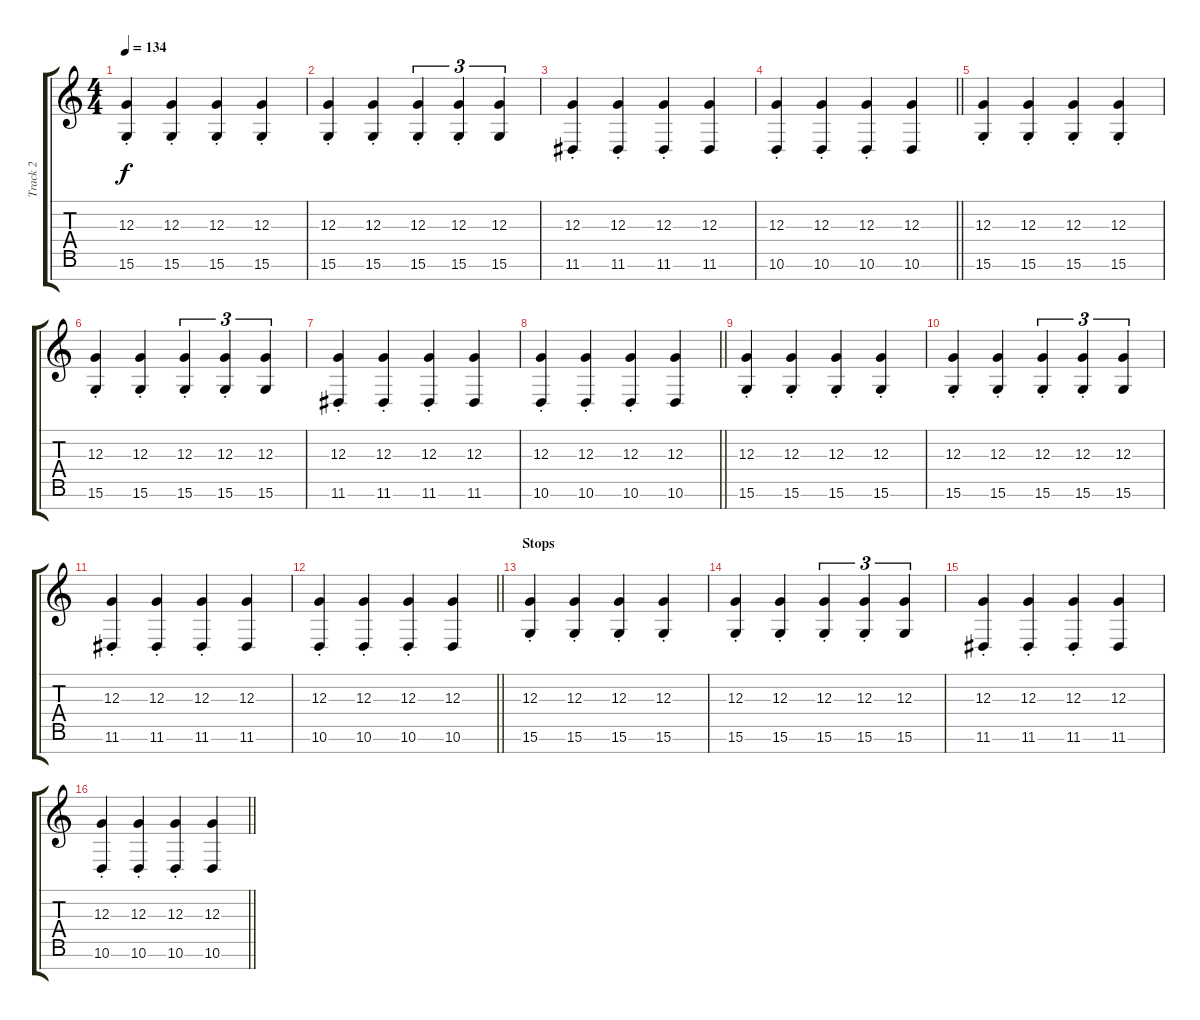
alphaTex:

\track ("Track 2" "Track 2") {instrument stringensemble1}
\staff {score tabs}
\tuning (E4 B3 G3 D3 A2 E2 B1) {hide}
\ts (4 4)
\tempo 134
\clef g2
\ks c
(12.3{st} 15.6{st}).4{dy f} (12.3{st} 15.6{st}).4 (12.3{st} 15.6{st}).4 (12.3{st} 15.6{st}).4 |
(12.3{st} 15.6{st}).4 (12.3{st} 15.6{st}).4 (12.3{st} 15.6{st}).4{tu (3 2)} (12.3{st} 15.6{st}).4{tu (3 2)} (12.3 15.6).4{tu (3 2)} |
(12.3{st} 11.6{st}).4 (12.3{st} 11.6{st}).4 (12.3{st} 11.6{st}).4 (12.3 11.6).4 |
\barLineRight lightlight
(12.3{st} 10.6{st}).4 (12.3{st} 10.6{st}).4 (12.3{st} 10.6{st}).4 (12.3 10.6).4 |
(12.3{st} 15.6{st}).4 (12.3{st} 15.6{st}).4 (12.3{st} 15.6{st}).4 (12.3{st} 15.6{st}).4 |
(12.3{st} 15.6{st}).4 (12.3{st} 15.6{st}).4 (12.3{st} 15.6{st}).4{tu (3 2)} (12.3{st} 15.6{st}).4{tu (3 2)} (12.3 15.6).4{tu (3 2)} |
(12.3{st} 11.6{st}).4 (12.3{st} 11.6{st}).4 (12.3{st} 11.6{st}).4 (12.3 11.6).4 |
\barLineRight lightlight
(12.3{st} 10.6{st}).4 (12.3{st} 10.6{st}).4 (12.3{st} 10.6{st}).4 (12.3 10.6).4 |
(12.3{st} 15.6{st}).4 (12.3{st} 15.6{st}).4 (12.3{st} 15.6{st}).4 (12.3{st} 15.6{st}).4 |
(12.3{st} 15.6{st}).4 (12.3{st} 15.6{st}).4 (12.3{st} 15.6{st}).4{tu (3 2)} (12.3{st} 15.6{st}).4{tu (3 2)} (12.3 15.6).4{tu (3 2)} |
(12.3{st} 11.6{st}).4 (12.3{st} 11.6{st}).4 (12.3{st} 11.6{st}).4 (12.3 11.6).4 |
\barLineRight lightlight
(12.3{st} 10.6{st}).4 (12.3{st} 10.6{st}).4 (12.3{st} 10.6{st}).4 (12.3 10.6).4 |
\section ("" "Stops")
(12.3{st} 15.6{st}).4 (12.3{st} 15.6{st}).4 (12.3{st} 15.6{st}).4 (12.3{st} 15.6{st}).4 |
(12.3{st} 15.6{st}).4 (12.3{st} 15.6{st}).4 (12.3{st} 15.6{st}).4{tu (3 2)} (12.3{st} 15.6{st}).4{tu (3 2)} (12.3 15.6).4{tu (3 2)} |
(12.3{st} 11.6{st}).4 (12.3{st} 11.6{st}).4 (12.3{st} 11.6{st}).4 (12.3 11.6).4 |
\barLineRight lightlight
(12.3{st} 10.6{st}).4 (12.3{st} 10.6{st}).4 (12.3{st} 10.6{st}).4 (12.3 10.6).4
